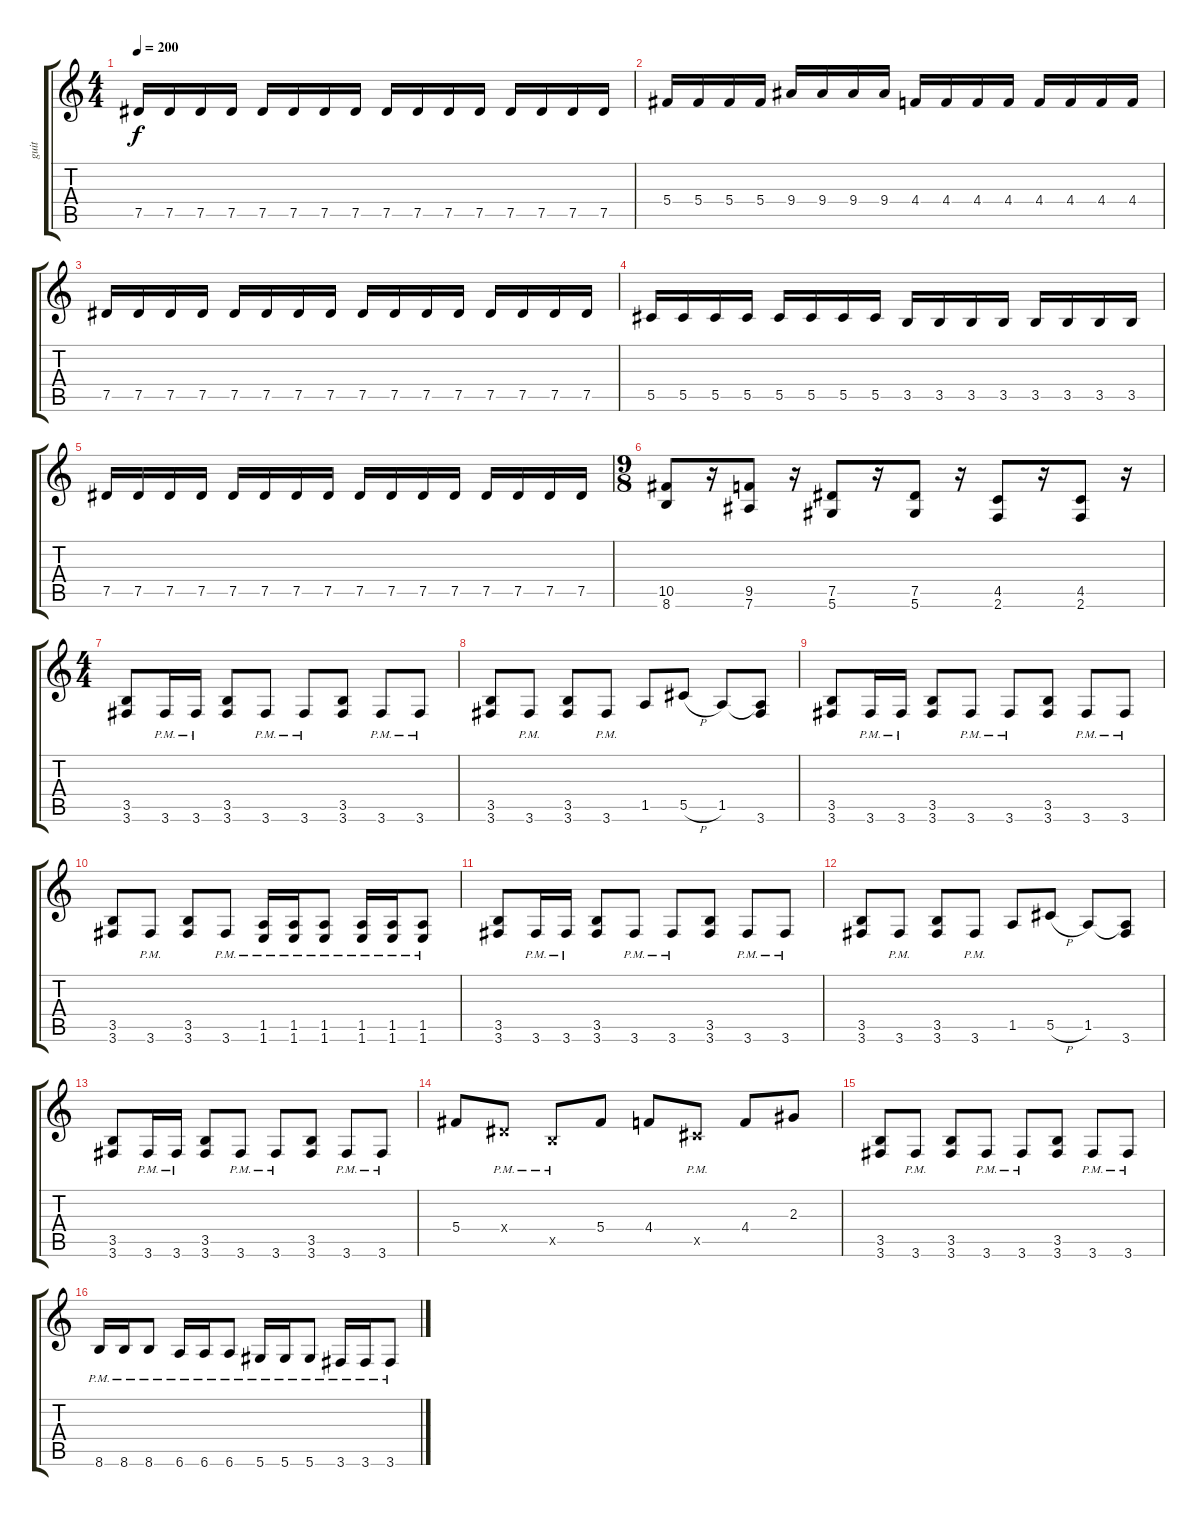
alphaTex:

\track ("guit" "guit") {instrument distortionguitar}
\staff {score tabs}
\tuning (Eb4 Bb3 Gb3 Db3 Ab2 Eb2) {hide}
\ts (4 4)
\tempo 200
\clef g2
\ks c
7.5.16{dy f} 7.5.16 7.5.16 7.5.16 7.5.16 7.5.16 7.5.16 7.5.16 7.5.16 7.5.16 7.5.16 7.5.16 7.5.16 7.5.16 7.5.16 7.5.16 |
5.4.16 5.4.16 5.4.16 5.4.16 9.4.16 9.4.16 9.4.16 9.4.16 4.4.16 4.4.16 4.4.16 4.4.16 4.4.16 4.4.16 4.4.16 4.4.16 |
7.5.16 7.5.16 7.5.16 7.5.16 7.5.16 7.5.16 7.5.16 7.5.16 7.5.16 7.5.16 7.5.16 7.5.16 7.5.16 7.5.16 7.5.16 7.5.16 |
5.5.16 5.5.16 5.5.16 5.5.16 5.5.16 5.5.16 5.5.16 5.5.16 3.5.16 3.5.16 3.5.16 3.5.16 3.5.16 3.5.16 3.5.16 3.5.16 |
7.5.16 7.5.16 7.5.16 7.5.16 7.5.16 7.5.16 7.5.16 7.5.16 7.5.16 7.5.16 7.5.16 7.5.16 7.5.16 7.5.16 7.5.16 7.5.16 |
\ts (9 8)
(10.5 8.6).8 r.16 (9.5 7.6).8 r.16 (7.5 5.6).8 r.16 (7.5 5.6).8 r.16 (4.5 2.6).8 r.16 (4.5 2.6).8 r.16 |
\ts (4 4)
(3.5 3.6).8 3.6{pm}.16 3.6{pm}.16 (3.5 3.6).8 3.6{pm}.8 3.6{pm}.8 (3.5 3.6).8 3.6{pm}.8 3.6{pm}.8 |
(3.5 3.6).8 3.6{pm}.8 (3.5 3.6).8 3.6{pm}.8 1.5.8 5.5{h}.8 1.5.8 (1.5{t} 3.6).8 |
(3.5 3.6).8 3.6{pm}.16 3.6{pm}.16 (3.5 3.6).8 3.6{pm}.8 3.6{pm}.8 (3.5 3.6).8 3.6{pm}.8 3.6{pm}.8 |
(3.5 3.6).8 3.6{pm}.8 (3.5 3.6).8 3.6{pm}.8 (1.5{pm} 1.6{pm}).16 (1.5{pm} 1.6{pm}).16 (1.5{pm} 1.6{pm}).8 (1.5{pm} 1.6{pm}).16 (1.5{pm} 1.6{pm}).16 (1.5{pm} 1.6{pm}).8 |
(3.5 3.6).8 3.6{pm}.16 3.6{pm}.16 (3.5 3.6).8 3.6{pm}.8 3.6{pm}.8 (3.5 3.6).8 3.6{pm}.8 3.6{pm}.8 |
(3.5 3.6).8 3.6{pm}.8 (3.5 3.6).8 3.6{pm}.8 1.5.8 5.5{h}.8 1.5.8 (1.5{t} 3.6).8 |
(3.5 3.6).8 3.6{pm}.16 3.6{pm}.16 (3.5 3.6).8 3.6{pm}.8 3.6{pm}.8 (3.5 3.6).8 3.6{pm}.8 3.6{pm}.8 |
5.4.8 2.4{pm x}.8 3.5{pm x}.8 5.4.8 4.4.8 5.5{pm x}.8 4.4.8 2.3.8 |
(3.5 3.6).8 3.6{pm}.8 (3.5 3.6).8 3.6{pm}.8 3.6{pm}.8 (3.5 3.6).8 3.6{pm}.8 3.6{pm}.8 |
8.6{pm}.16 8.6{pm}.16 8.6{pm}.8 6.6{pm}.16 6.6{pm}.16 6.6{pm}.8 5.6{pm}.16 5.6{pm}.16 5.6{pm}.8 3.6{pm}.16 3.6{pm}.16 3.6{pm}.8
